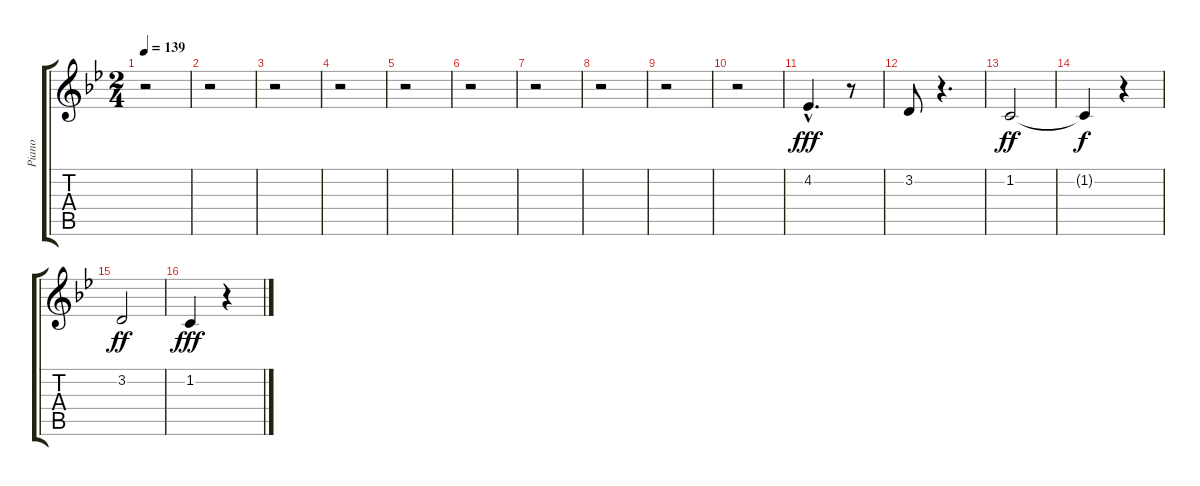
\track ("Piano" "Piano") {instrument acousticgrandpiano}
\staff {score tabs}
\tuning (E4 B3 G3 D3 A2 E2) {hide}
\ts (2 4)
\tempo 139
\clef g2
\ks bb
r.2{dy f} |
r.2 |
r.2 |
r.2 |
r.2 |
r.2 |
r.2 |
r.2 |
r.2 |
r.2 |
4.2{hac}.4{d dy fff} r.8 |
3.2.8 r.4{d} |
1.2.2{dy ff} |
1.2{t}.4{dy f} r.4 |
3.2.2{dy ff} |
1.2.4{dy fff} r.4
